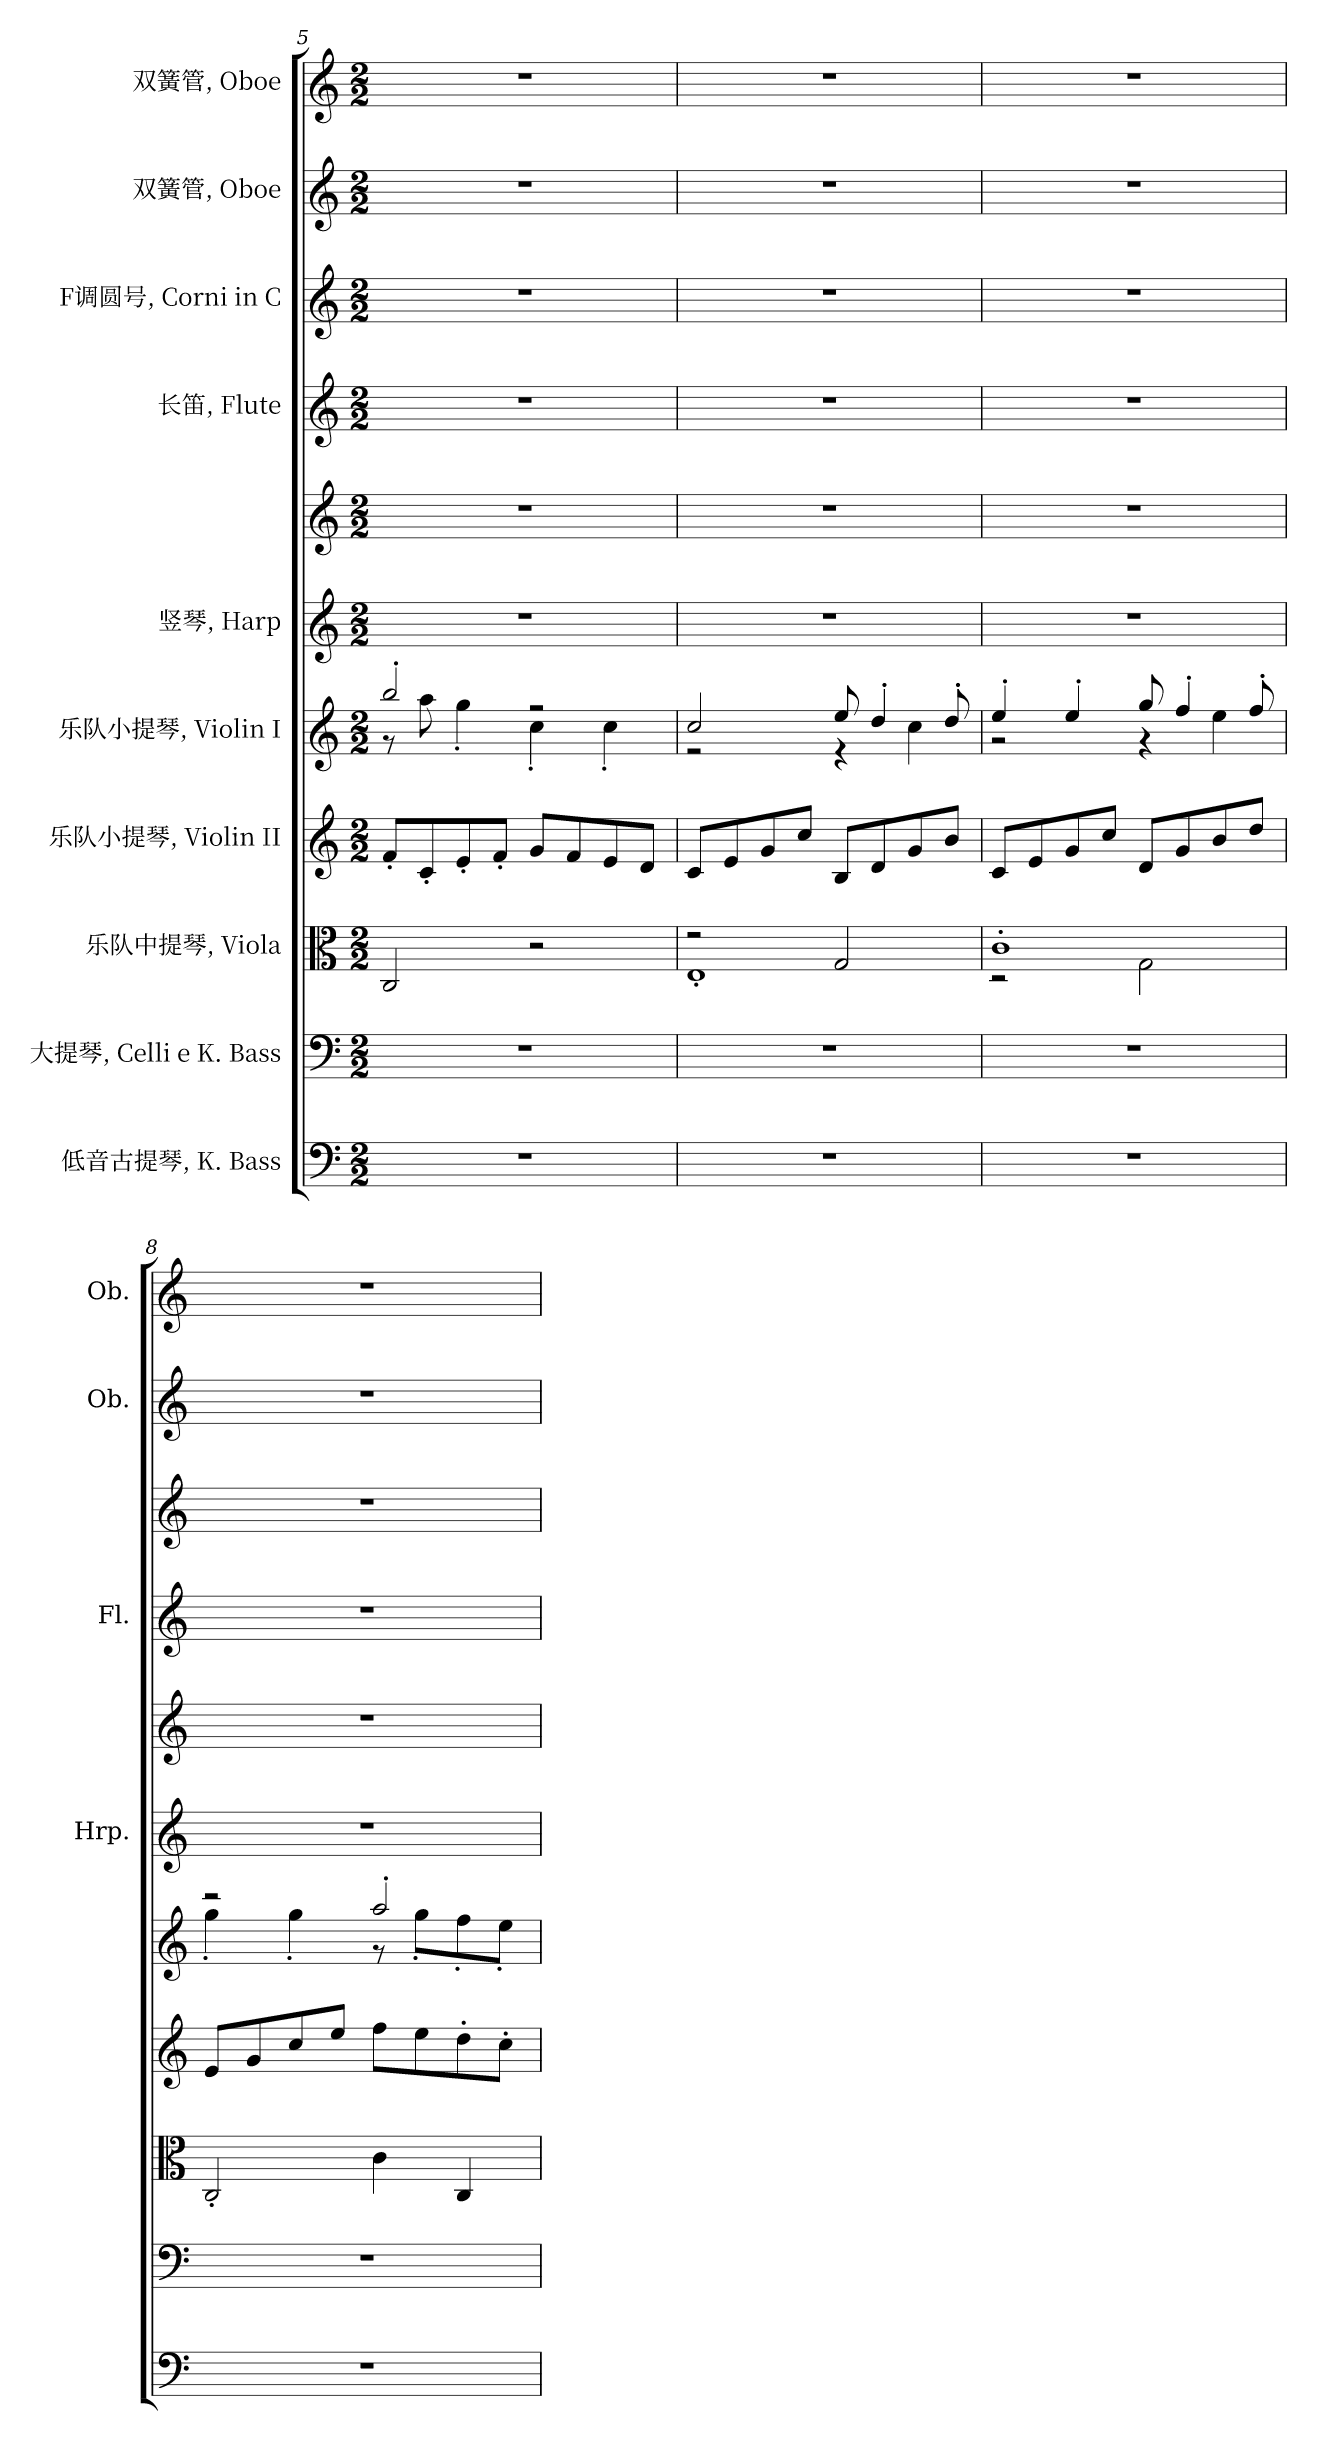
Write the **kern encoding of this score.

**kern	**kern	**kern	**kern	**kern	**kern	**kern	**kern	**kern	**kern	**kern
*part10	*part9	*part8	*part7	*part6	*part5	*part5	*part4	*part3	*part2	*part1
*staff11	*staff10	*staff9	*staff8	*staff7	*staff6	*staff5	*staff4	*staff3	*staff2	*staff1
*I"低音古提琴, K. Bass	*I"大提琴, Celli e K. Bass	*I"乐队中提琴, Viola	*I"乐队小提琴, Violin II	*I"乐队小提琴, Violin I	*I"竖琴, Harp	*	*I"长笛, Flute	*I"F调圆号, Corni in C	*I"双簧管, Oboe	*I"双簧管, Oboe
*	*	*	*	*	*I'Hrp.	*	*I'Fl.	*	*I'Ob.	*I'Ob.
!!LO:PB:g=z
*clefF4	*clefF4	*clefC3	*clefG2	*clefG2	*clefG2	*clefG2	*clefG2	*clefG2	*clefG2	*clefG2
*	*	*	*	*	*	*	*	*ITrd4c7	*	*
*k[]	*k[]	*k[]	*k[]	*k[]	*k[]	*k[]	*k[]	*k[b-]	*k[]	*k[]
*M2/2	*M2/2	*M2/2	*M2/2	*M2/2	*M2/2	*M2/2	*M2/2	*M2/2	*M2/2	*M2/2
=5	=5	=5	=5	=5	=5	=5	=5	=5	=5	=5
*	*	*	*	*^	*	*	*	*	*	*
1r	1r	2C/	8f'/L	2bb'/	8r	1r	1r	1r	1r	1r	1r
.	.	.	8c'/	.	8aa\	.	.	.	.	.	.
.	.	.	8e'/	.	4gg'\	.	.	.	.	.	.
.	.	.	8f'/J	.	.	.	.	.	.	.	.
.	.	2r	8g/L	2r	4cc'\	.	.	.	.	.	.
.	.	.	8f/	.	.	.	.	.	.	.	.
.	.	.	8e/	.	4cc'\	.	.	.	.	.	.
.	.	.	8d/J	.	.	.	.	.	.	.	.
=6	=6	=6	=6	=6	=6	=6	=6	=6	=6	=6	=6
*	*	*^	*	*	*	*	*	*	*	*	*
1r	1r	2r	1E'	8c/L	2cc/	2r	1r	1r	1r	1r	1r	1r
.	.	.	.	8e/	.	.	.	.	.	.	.	.
.	.	.	.	8g/	.	.	.	.	.	.	.	.
.	.	.	.	8cc/J	.	.	.	.	.	.	.	.
.	.	2G/	.	8B/L	8ee/	4r	.	.	.	.	.	.
.	.	.	.	8d/	4dd'/	.	.	.	.	.	.	.
.	.	.	.	8g/	.	4cc\	.	.	.	.	.	.
.	.	.	.	8b/J	8dd'/	.	.	.	.	.	.	.
=7	=7	=7	=7	=7	=7	=7	=7	=7	=7	=7	=7	=7
1r	1r	1c'	2r	8c/L	4ee'/	2r	1r	1r	1r	1r	1r	1r
.	.	.	.	8e/	.	.	.	.	.	.	.	.
.	.	.	.	8g/	4ee'/	.	.	.	.	.	.	.
.	.	.	.	8cc/J	.	.	.	.	.	.	.	.
.	.	.	2G\	8d/L	8gg/	4r	.	.	.	.	.	.
.	.	.	.	8g/	4ff'/	.	.	.	.	.	.	.
.	.	.	.	8b/	.	4ee\	.	.	.	.	.	.
.	.	.	.	8dd/J	8ff'/	.	.	.	.	.	.	.
*	*	*v	*v	*	*	*	*	*	*	*	*	*
=8	=8	=8	=8	=8	=8	=8	=8	=8	=8	=8	=8
1r	1r	2C'/	8e/L	2r	4gg'\	1r	1r	1r	1r	1r	1r
.	.	.	8g/	.	.	.	.	.	.	.	.
.	.	.	8cc/	.	4gg'\	.	.	.	.	.	.
.	.	.	8ee/J	.	.	.	.	.	.	.	.
.	.	4c\	8ff\L	2aa'/	8r	.	.	.	.	.	.
.	.	.	8ee\	.	8gg'\L	.	.	.	.	.	.
.	.	4C/	8dd'\	.	8ff'\	.	.	.	.	.	.
.	.	.	8cc'\J	.	8ee'\J	.	.	.	.	.	.
*	*	*	*	*v	*v	*	*	*	*	*	*
=	=	=	=	=	=	=	=	=	=	=
*-	*-	*-	*-	*-	*-	*-	*-	*-	*-	*-
